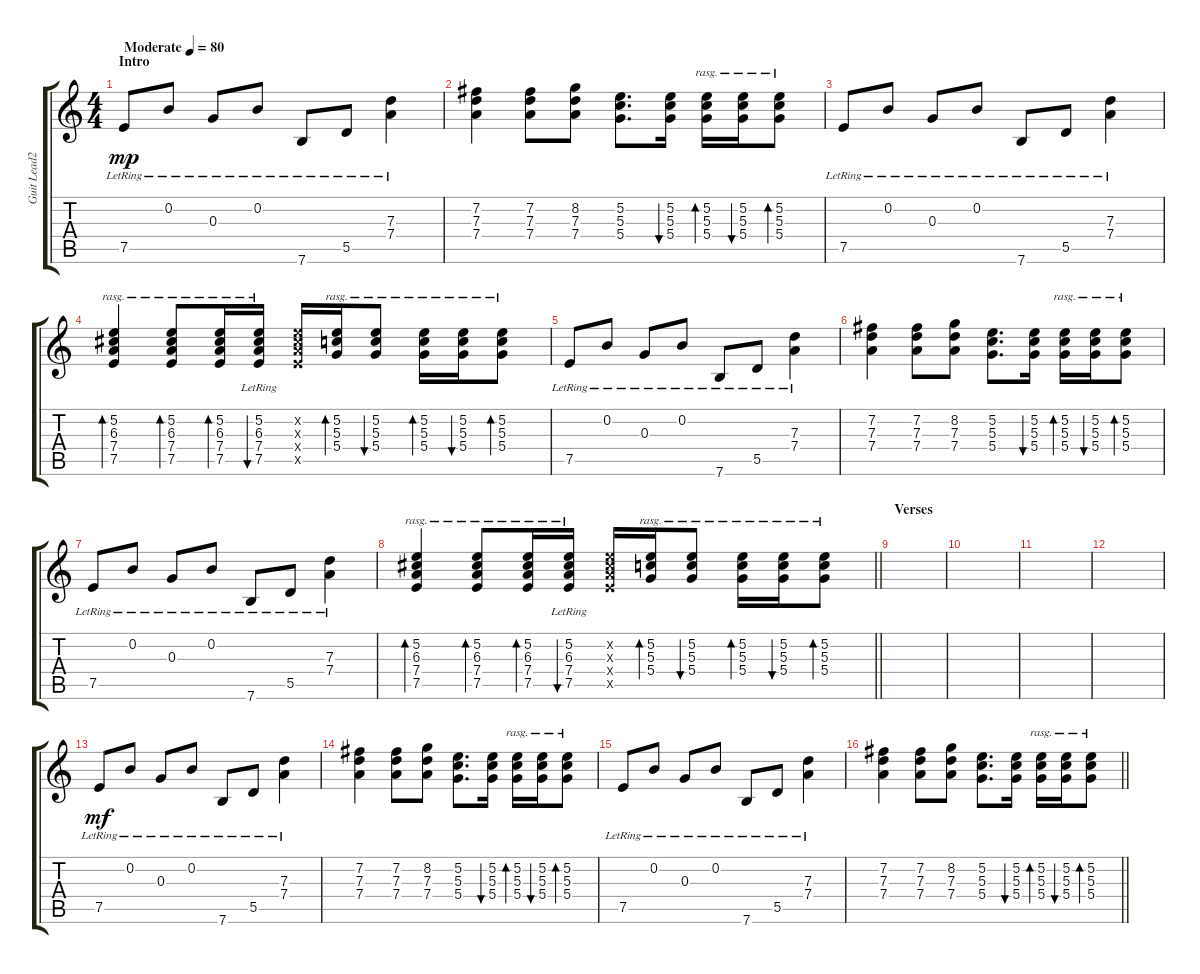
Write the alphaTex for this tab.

\track ("Guit Lead2" "Guit Lead2") {instrument overdrivenguitar}
\staff {score tabs}
\tuning (E4 B3 G3 D3 A2 E2) {hide}
\ts (4 4)
\section ("" "Intro")
\tempo (80 "Moderate")
\clef g2
\ks c
7.5{lr}.8{dy mp instrument overdrivenguitar} 0.2{lr}.8 0.3{lr}.8 0.2{lr}.8 7.6{lr}.8 5.5{lr}.8 (7.3{lr} 7.4{lr}).4 |
(7.2 7.3 7.4).4 (7.2 7.3 7.4).8 (8.2 7.3 7.4).8 (5.2 5.3 5.4).8{d} (5.2 5.3 5.4).16{bu 30} (5.2 5.3 5.4).16{bd 30 rasg ii} (5.2 5.3 5.4).16{bu 30 rasg ii} (5.2 5.3 5.4).8{bd 30 rasg ii} |
7.5{lr}.8 0.2{lr}.8 0.3{lr}.8 0.2{lr}.8 7.6{lr}.8 5.5{lr}.8 (7.3{lr} 7.4{lr}).4 |
(5.2 6.3 7.4 7.5).4{bd 480 rasg ii} (5.2 6.3 7.4 7.5).8{bd 60 rasg ii} (5.2 6.3 7.4 7.5).16{bd 60 rasg ii} (5.2{lr} 6.3{lr} 7.4{lr} 7.5{lr}).16{bu 30 rasg ii} (5.2{x} 6.3{x} 7.4{x} 7.5{x}).16 (5.2 5.3 5.4).16{bd 30 rasg ii} (5.2 5.3 5.4).8{bu 120 rasg ii} (5.2 5.3 5.4).16{bd 120 rasg ii} (5.2 5.3 5.4).16{bu 120 rasg ii} (5.2 5.3 5.4).8{bd 120 rasg ii} |
7.5{lr}.8 0.2{lr}.8 0.3{lr}.8 0.2{lr}.8 7.6{lr}.8 5.5{lr}.8 (7.3{lr} 7.4{lr}).4 |
(7.2 7.3 7.4).4 (7.2 7.3 7.4).8 (8.2 7.3 7.4).8 (5.2 5.3 5.4).8{d} (5.2 5.3 5.4).16{bu 30} (5.2 5.3 5.4).16{bd 30 rasg ii} (5.2 5.3 5.4).16{bu 30 rasg ii} (5.2 5.3 5.4).8{bd 30 rasg ii} |
7.5{lr}.8 0.2{lr}.8 0.3{lr}.8 0.2{lr}.8 7.6{lr}.8 5.5{lr}.8 (7.3{lr} 7.4{lr}).4 |
\barLineRight lightlight
(5.2 6.3 7.4 7.5).4{bd 480 rasg ii} (5.2 6.3 7.4 7.5).8{bd 60 rasg ii} (5.2 6.3 7.4 7.5).16{bd 60 rasg ii} (5.2{lr} 6.3{lr} 7.4{lr} 7.5{lr}).16{bu 30 rasg ii} (5.2{x} 6.3{x} 7.4{x} 7.5{x}).16 (5.2 5.3 5.4).16{bd 30 rasg ii} (5.2 5.3 5.4).8{bu 120 rasg ii} (5.2 5.3 5.4).16{bd 120 rasg ii} (5.2 5.3 5.4).16{bu 120 rasg ii} (5.2 5.3 5.4).8{bd 120 rasg ii} |
\section ("" "Verses")
|
|
|
|
7.5{lr}.8{dy mf} 0.2{lr}.8 0.3{lr}.8 0.2{lr}.8 7.6{lr}.8 5.5{lr}.8 (7.3{lr} 7.4{lr}).4 |
(7.2 7.3 7.4).4 (7.2 7.3 7.4).8 (8.2 7.3 7.4).8 (5.2 5.3 5.4).8{d} (5.2 5.3 5.4).16{bu 30} (5.2 5.3 5.4).16{bd 30 rasg ii} (5.2 5.3 5.4).16{bu 30 rasg ii} (5.2 5.3 5.4).8{bd 30 rasg ii} |
7.5{lr}.8 0.2{lr}.8 0.3{lr}.8 0.2{lr}.8 7.6{lr}.8 5.5{lr}.8 (7.3{lr} 7.4{lr}).4 |
\barLineRight lightlight
(7.2 7.3 7.4).4 (7.2 7.3 7.4).8 (8.2 7.3 7.4).8 (5.2 5.3 5.4).8{d} (5.2 5.3 5.4).16{bu 30} (5.2 5.3 5.4).16{bd 30 rasg ii} (5.2 5.3 5.4).16{bu 30 rasg ii} (5.2 5.3 5.4).8{bd 30 rasg ii}
